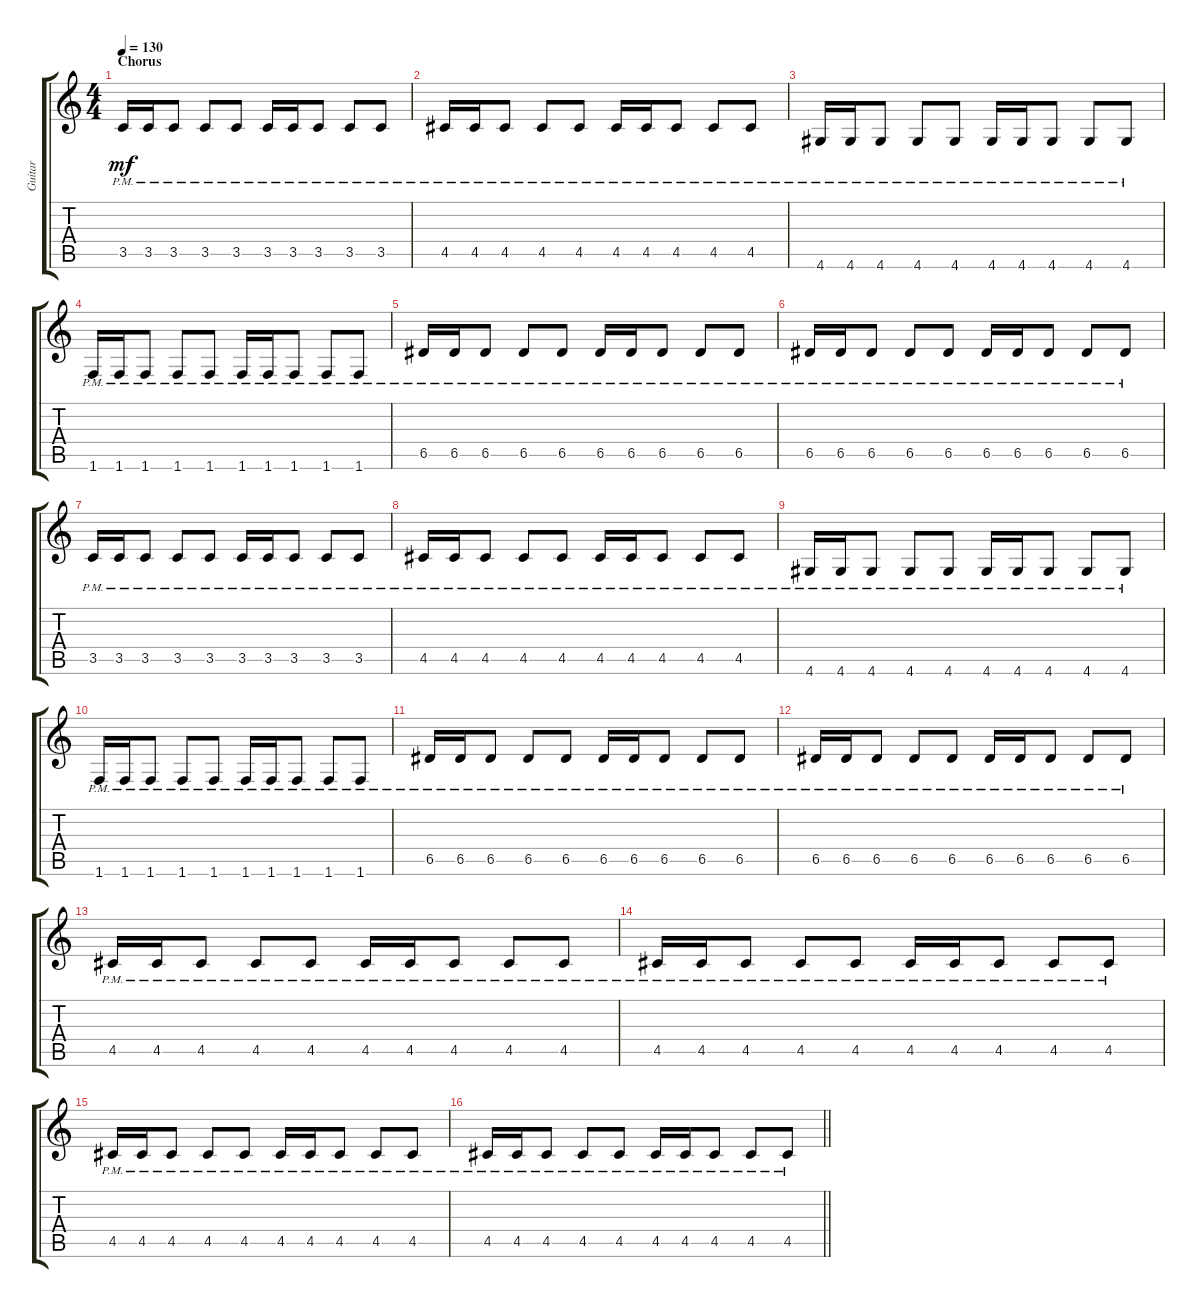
\track ("Guitar" "Guitar") {instrument electricguitarclean}
\staff {score tabs}
\tuning (E4 B3 G3 D3 A2 E2) {hide}
\ts (4 4)
\section ("" "Chorus")
\tempo 130
\clef g2
\ks c
3.5{pm}.16{dy mf} 3.5{pm}.16 3.5{pm}.8 3.5{pm}.8 3.5{pm}.8 3.5{pm}.16 3.5{pm}.16 3.5{pm}.8 3.5{pm}.8 3.5{pm}.8 |
4.5{pm}.16 4.5{pm}.16 4.5{pm}.8 4.5{pm}.8 4.5{pm}.8 4.5{pm}.16 4.5{pm}.16 4.5{pm}.8 4.5{pm}.8 4.5{pm}.8 |
4.6{pm}.16 4.6{pm}.16 4.6{pm}.8 4.6{pm}.8 4.6{pm}.8 4.6{pm}.16 4.6{pm}.16 4.6{pm}.8 4.6{pm}.8 4.6{pm}.8 |
1.6{pm}.16 1.6{pm}.16 1.6{pm}.8 1.6{pm}.8 1.6{pm}.8 1.6{pm}.16 1.6{pm}.16 1.6{pm}.8 1.6{pm}.8 1.6{pm}.8 |
6.5{pm}.16 6.5{pm}.16 6.5{pm}.8 6.5{pm}.8 6.5{pm}.8 6.5{pm}.16 6.5{pm}.16 6.5{pm}.8 6.5{pm}.8 6.5{pm}.8 |
6.5{pm}.16 6.5{pm}.16 6.5{pm}.8 6.5{pm}.8 6.5{pm}.8 6.5{pm}.16 6.5{pm}.16 6.5{pm}.8 6.5{pm}.8 6.5{pm}.8 |
3.5{pm}.16 3.5{pm}.16 3.5{pm}.8 3.5{pm}.8 3.5{pm}.8 3.5{pm}.16 3.5{pm}.16 3.5{pm}.8 3.5{pm}.8 3.5{pm}.8 |
4.5{pm}.16 4.5{pm}.16 4.5{pm}.8 4.5{pm}.8 4.5{pm}.8 4.5{pm}.16 4.5{pm}.16 4.5{pm}.8 4.5{pm}.8 4.5{pm}.8 |
4.6{pm}.16 4.6{pm}.16 4.6{pm}.8 4.6{pm}.8 4.6{pm}.8 4.6{pm}.16 4.6{pm}.16 4.6{pm}.8 4.6{pm}.8 4.6{pm}.8 |
1.6{pm}.16 1.6{pm}.16 1.6{pm}.8 1.6{pm}.8 1.6{pm}.8 1.6{pm}.16 1.6{pm}.16 1.6{pm}.8 1.6{pm}.8 1.6{pm}.8 |
6.5{pm}.16 6.5{pm}.16 6.5{pm}.8 6.5{pm}.8 6.5{pm}.8 6.5{pm}.16 6.5{pm}.16 6.5{pm}.8 6.5{pm}.8 6.5{pm}.8 |
6.5{pm}.16 6.5{pm}.16 6.5{pm}.8 6.5{pm}.8 6.5{pm}.8 6.5{pm}.16 6.5{pm}.16 6.5{pm}.8 6.5{pm}.8 6.5{pm}.8 |
4.5{pm}.16 4.5{pm}.16 4.5{pm}.8 4.5{pm}.8 4.5{pm}.8 4.5{pm}.16 4.5{pm}.16 4.5{pm}.8 4.5{pm}.8 4.5{pm}.8 |
4.5{pm}.16 4.5{pm}.16 4.5{pm}.8 4.5{pm}.8 4.5{pm}.8 4.5{pm}.16 4.5{pm}.16 4.5{pm}.8 4.5{pm}.8 4.5{pm}.8 |
4.5{pm}.16 4.5{pm}.16 4.5{pm}.8 4.5{pm}.8 4.5{pm}.8 4.5{pm}.16 4.5{pm}.16 4.5{pm}.8 4.5{pm}.8 4.5{pm}.8 |
\barLineRight lightlight
4.5{pm}.16 4.5{pm}.16 4.5{pm}.8 4.5{pm}.8 4.5{pm}.8 4.5{pm}.16 4.5{pm}.16 4.5{pm}.8 4.5{pm}.8 4.5{pm}.8
